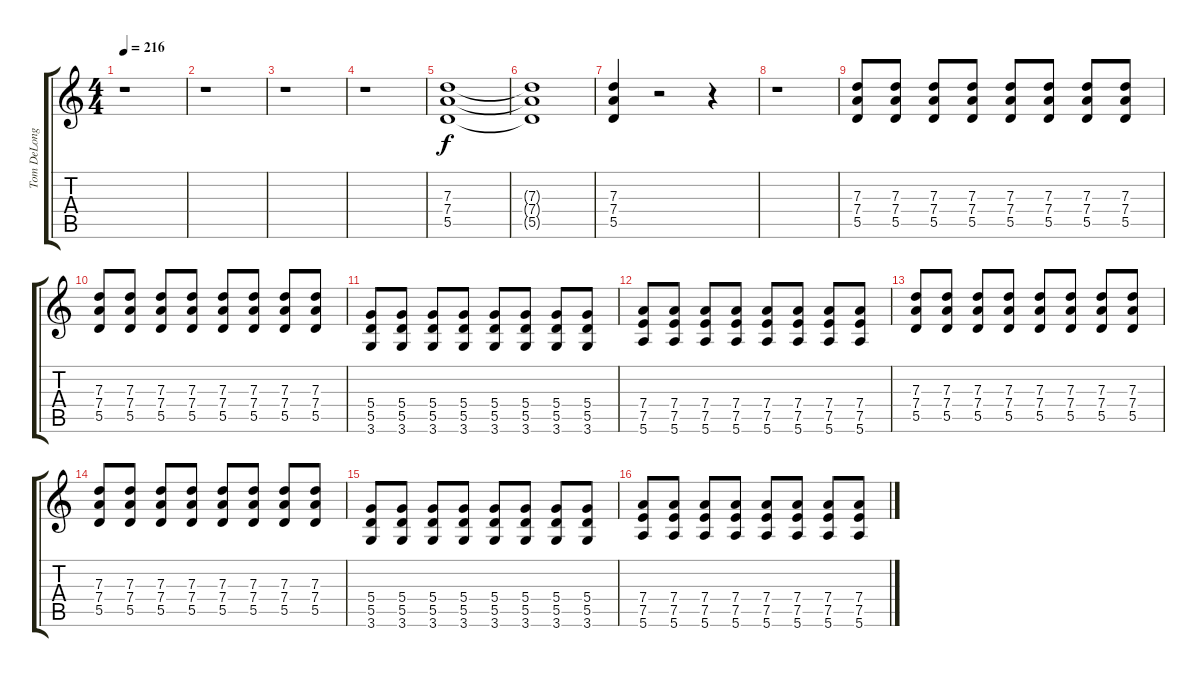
\track ("Tom DeLonge (Rhythm Guitar)" "Tom DeLong") {instrument distortionguitar}
\staff {score tabs}
\tuning (E4 B3 G3 D3 A2 E2) {hide}
\ts (4 4)
\tempo 216
\clef g2
\ks c
r.1{dy f instrument distortionguitar} |
r.1 |
r.1 |
r.1 |
(7.3 7.4 5.5).1 |
(7.3{t} 7.4{t} 5.5{t}).1 |
(7.3 7.4 5.5).4 r.2 r.4 |
r.1 |
(7.3 7.4 5.5).8 (7.3 7.4 5.5).8 (7.3 7.4 5.5).8 (7.3 7.4 5.5).8 (7.3 7.4 5.5).8 (7.3 7.4 5.5).8 (7.3 7.4 5.5).8 (7.3 7.4 5.5).8 |
(7.3 7.4 5.5).8 (7.3 7.4 5.5).8 (7.3 7.4 5.5).8 (7.3 7.4 5.5).8 (7.3 7.4 5.5).8 (7.3 7.4 5.5).8 (7.3 7.4 5.5).8 (7.3 7.4 5.5).8 |
(5.4 5.5 3.6).8 (5.4 5.5 3.6).8 (5.4 5.5 3.6).8 (5.4 5.5 3.6).8 (5.4 5.5 3.6).8 (5.4 5.5 3.6).8 (5.4 5.5 3.6).8 (5.4 5.5 3.6).8 |
(7.4 7.5 5.6).8 (7.4 7.5 5.6).8 (7.4 7.5 5.6).8 (7.4 7.5 5.6).8 (7.4 7.5 5.6).8 (7.4 7.5 5.6).8 (7.4 7.5 5.6).8 (7.4 7.5 5.6).8 |
(7.3 7.4 5.5).8 (7.3 7.4 5.5).8 (7.3 7.4 5.5).8 (7.3 7.4 5.5).8 (7.3 7.4 5.5).8 (7.3 7.4 5.5).8 (7.3 7.4 5.5).8 (7.3 7.4 5.5).8 |
(7.3 7.4 5.5).8 (7.3 7.4 5.5).8 (7.3 7.4 5.5).8 (7.3 7.4 5.5).8 (7.3 7.4 5.5).8 (7.3 7.4 5.5).8 (7.3 7.4 5.5).8 (7.3 7.4 5.5).8 |
(5.4 5.5 3.6).8 (5.4 5.5 3.6).8 (5.4 5.5 3.6).8 (5.4 5.5 3.6).8 (5.4 5.5 3.6).8 (5.4 5.5 3.6).8 (5.4 5.5 3.6).8 (5.4 5.5 3.6).8 |
(7.4 7.5 5.6).8 (7.4 7.5 5.6).8 (7.4 7.5 5.6).8 (7.4 7.5 5.6).8 (7.4 7.5 5.6).8 (7.4 7.5 5.6).8 (7.4 7.5 5.6).8 (7.4 7.5 5.6).8
